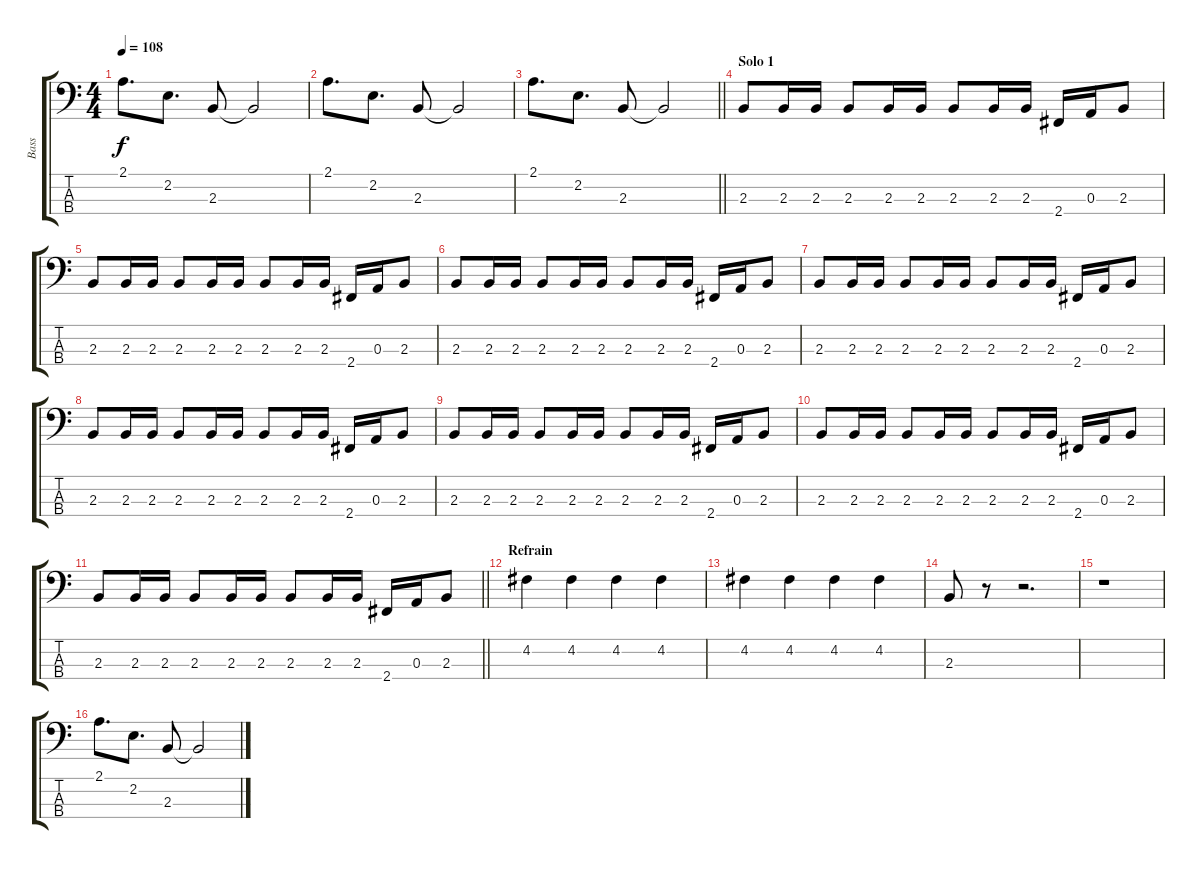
\track ("Bass" "Bass") {instrument electricbassfinger}
\staff {score tabs}
\tuning (G2 D2 A1 E1) {hide}
\ts (4 4)
\tempo 108
\clef f4
\ks c
2.1.8{d dy f} 2.2.8{d} 2.3.8 2.3{t}.2 |
2.1.8{d} 2.2.8{d} 2.3.8 2.3{t}.2 |
\barLineRight lightlight
2.1.8{d} 2.2.8{d} 2.3.8 2.3{t}.2 |
\section ("" "Solo 1")
2.3.8 2.3.16 2.3.16 2.3.8 2.3.16 2.3.16 2.3.8 2.3.16 2.3.16 2.4.16 0.3.16 2.3.8 |
2.3.8 2.3.16 2.3.16 2.3.8 2.3.16 2.3.16 2.3.8 2.3.16 2.3.16 2.4.16 0.3.16 2.3.8 |
2.3.8 2.3.16 2.3.16 2.3.8 2.3.16 2.3.16 2.3.8 2.3.16 2.3.16 2.4.16 0.3.16 2.3.8 |
2.3.8 2.3.16 2.3.16 2.3.8 2.3.16 2.3.16 2.3.8 2.3.16 2.3.16 2.4.16 0.3.16 2.3.8 |
2.3.8 2.3.16 2.3.16 2.3.8 2.3.16 2.3.16 2.3.8 2.3.16 2.3.16 2.4.16 0.3.16 2.3.8 |
2.3.8 2.3.16 2.3.16 2.3.8 2.3.16 2.3.16 2.3.8 2.3.16 2.3.16 2.4.16 0.3.16 2.3.8 |
2.3.8 2.3.16 2.3.16 2.3.8 2.3.16 2.3.16 2.3.8 2.3.16 2.3.16 2.4.16 0.3.16 2.3.8 |
\barLineRight lightlight
2.3.8 2.3.16 2.3.16 2.3.8 2.3.16 2.3.16 2.3.8 2.3.16 2.3.16 2.4.16 0.3.16 2.3.8 |
\section ("" "Refrain")
4.2.4 4.2.4 4.2.4 4.2.4 |
4.2.4 4.2.4 4.2.4 4.2.4 |
2.3.8 r.8 r.2{d} |
r.1 |
2.1.8{d} 2.2.8{d} 2.3.8 2.3{t}.2
